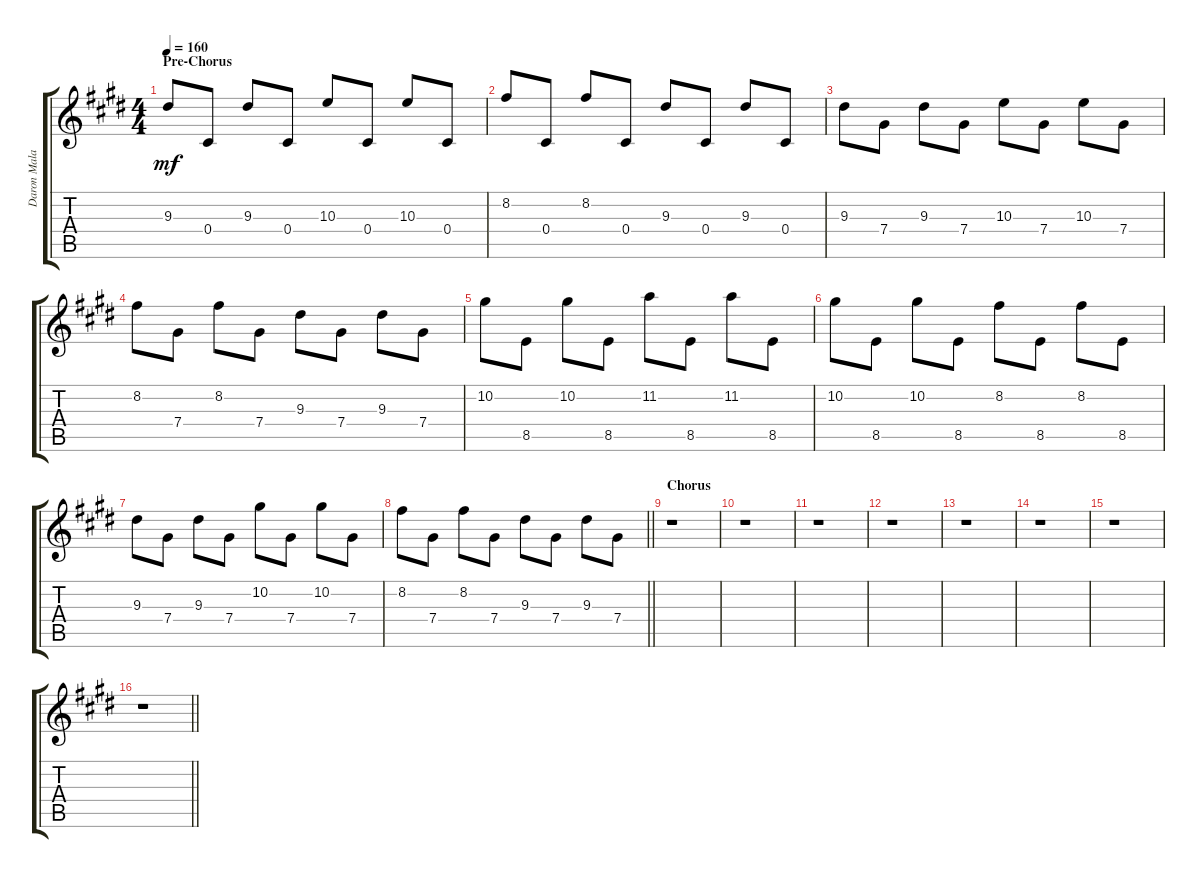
\track ("Daron Malakian [Rhythm Guitar]" "Daron Mala") {instrument electricguitarjazz}
\staff {score tabs}
\tuning (Eb4 Bb3 Gb3 Db3 Ab2 Db2) {hide}
\ts (4 4)
\section ("" "Pre-Chorus")
\tempo 160
\clef g2
\ks c#minor
9.3.8{dy mf} 0.4.8 9.3.8 0.4.8 10.3.8 0.4.8 10.3.8 0.4.8 |
8.2.8 0.4.8 8.2.8 0.4.8 9.3.8 0.4.8 9.3.8 0.4.8 |
9.3.8 7.4.8 9.3.8 7.4.8 10.3.8 7.4.8 10.3.8 7.4.8 |
8.2.8 7.4.8 8.2.8 7.4.8 9.3.8 7.4.8 9.3.8 7.4.8 |
10.2.8 8.5.8 10.2.8 8.5.8 11.2.8 8.5.8 11.2.8 8.5.8 |
10.2.8 8.5.8 10.2.8 8.5.8 8.2.8 8.5.8 8.2.8 8.5.8 |
9.3.8 7.4.8 9.3.8 7.4.8 10.2.8 7.4.8 10.2.8 7.4.8 |
\barLineRight lightlight
8.2.8 7.4.8 8.2.8 7.4.8 9.3.8 7.4.8 9.3.8 7.4.8 |
\section ("" "Chorus")
r.1 |
r.1 |
r.1 |
r.1 |
r.1 |
r.1 |
r.1 |
\barLineRight lightlight
r.1
